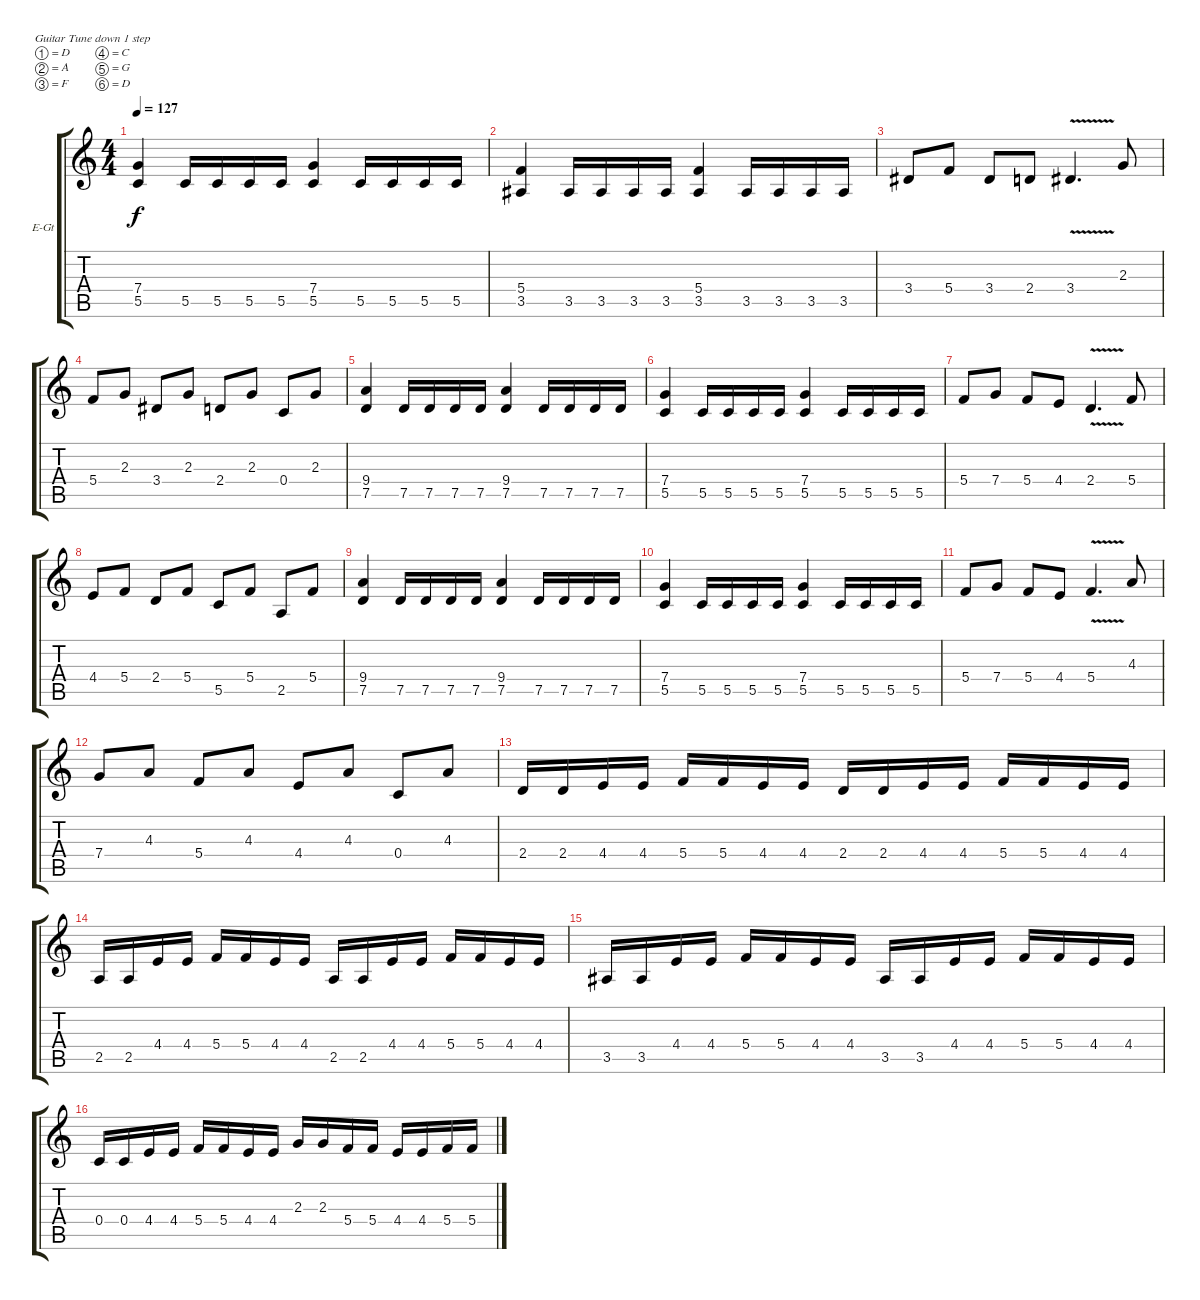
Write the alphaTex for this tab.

\bracketExtendMode groupsimilarinstruments
\firstSystemTrackNameOrientation horizontal
\otherSystemsTrackNameOrientation horizontal
\track ("Solo guitar" "E-Gt") {instrument distortionguitar}
\staff {score tabs}
\tuning (D4 A3 F3 C3 G2 D2)
\ts (4 4)
\tempo 127
\clef g2
\ks c
(7.4 5.5).4{dy f} 5.5.16 5.5.16 5.5.16 5.5.16 (7.4 5.5).4 5.5.16 5.5.16 5.5.16 5.5.16 |
(5.4 3.5).4 3.5.16 3.5.16 3.5.16 3.5.16 (5.4 3.5).4 3.5.16 3.5.16 3.5.16 3.5.16 |
3.4.8 5.4.8 3.4.8 2.4.8 3.4{v}.4{d} 2.3.8 |
5.4.8 2.3.8 3.4.8 2.3.8 2.4.8 2.3.8 0.4.8 2.3.8 |
(9.4 7.5).4 7.5.16 7.5.16 7.5.16 7.5.16 (9.4 7.5).4 7.5.16 7.5.16 7.5.16 7.5.16 |
(7.4 5.5).4 5.5.16 5.5.16 5.5.16 5.5.16 (7.4 5.5).4 5.5.16 5.5.16 5.5.16 5.5.16 |
5.4.8 7.4.8 5.4.8 4.4.8 2.4{v}.4{d} 5.4.8 |
4.4.8 5.4.8 2.4.8 5.4.8 5.5.8 5.4.8 2.5.8 5.4.8 |
(9.4 7.5).4 7.5.16 7.5.16 7.5.16 7.5.16 (9.4 7.5).4 7.5.16 7.5.16 7.5.16 7.5.16 |
(7.4 5.5).4 5.5.16 5.5.16 5.5.16 5.5.16 (7.4 5.5).4 5.5.16 5.5.16 5.5.16 5.5.16 |
5.4.8 7.4.8 5.4.8 4.4.8 5.4{v}.4{d} 4.3.8 |
7.4.8 4.3.8 5.4.8 4.3.8 4.4.8 4.3.8 0.4.8 4.3.8 |
2.4.16 2.4.16 4.4.16 4.4.16 5.4.16 5.4.16 4.4.16 4.4.16 2.4.16 2.4.16 4.4.16 4.4.16 5.4.16 5.4.16 4.4.16 4.4.16 |
2.5.16 2.5.16 4.4.16 4.4.16 5.4.16 5.4.16 4.4.16 4.4.16 2.5.16 2.5.16 4.4.16 4.4.16 5.4.16 5.4.16 4.4.16 4.4.16 |
3.5.16 3.5.16 4.4.16 4.4.16 5.4.16 5.4.16 4.4.16 4.4.16 3.5.16 3.5.16 4.4.16 4.4.16 5.4.16 5.4.16 4.4.16 4.4.16 |
0.4.16 0.4.16 4.4.16 4.4.16 5.4.16 5.4.16 4.4.16 4.4.16 2.3.16 2.3.16 5.4.16 5.4.16 4.4.16 4.4.16 5.4.16 5.4.16
